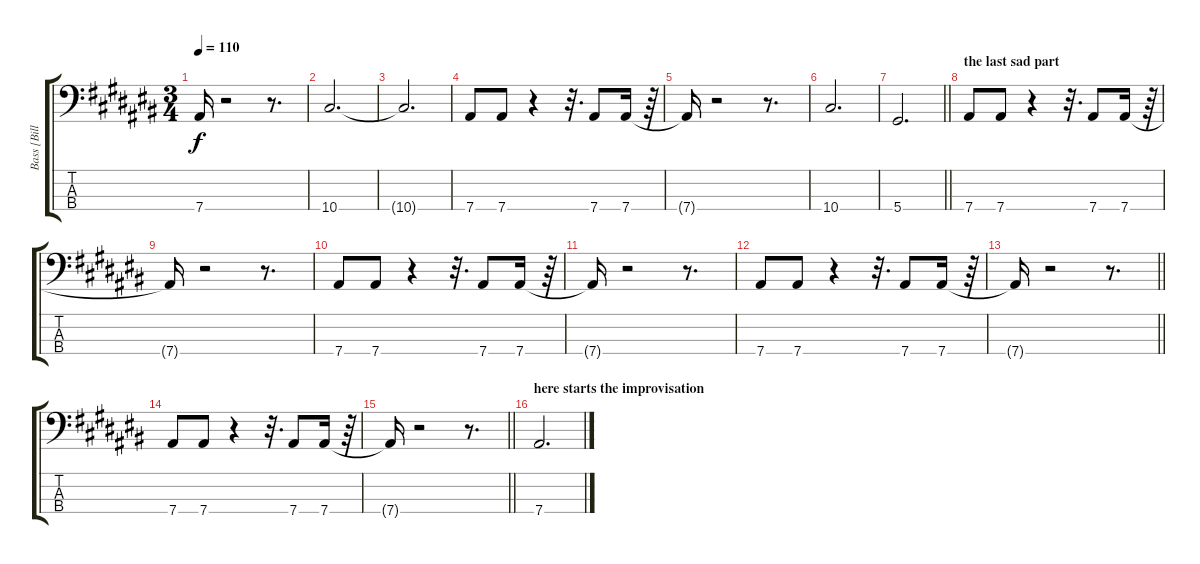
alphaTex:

\track ("Bass [Bill Laswell]" "Bass [Bill") {instrument acousticbass}
\staff {score tabs}
\tuning (Gb2 Db2 Ab1 Eb1) {hide}
\ts (3 4)
\tempo 110
\clef f4
\ks c#
7.4{t}.16{dy f} r.2 r.8{d} |
10.4.2{d} |
10.4{t}.2{d} |
7.4.8 7.4.8 r.4 r.32{d} 7.4.8 7.4.16 r.64 |
7.4{t}.16 r.2 r.8{d} |
10.4.2{d} |
\barLineRight lightlight
5.4.2{d} |
\section ("" "the last sad part")
7.4.8 7.4.8 r.4 r.32{d} 7.4.8 7.4.16 r.64 |
7.4{t}.16 r.2 r.8{d} |
7.4.8 7.4.8 r.4 r.32{d} 7.4.8 7.4.16 r.64 |
7.4{t}.16 r.2 r.8{d} |
7.4.8 7.4.8 r.4 r.32{d} 7.4.8 7.4.16 r.64 |
\barLineRight lightlight
7.4{t}.16 r.2 r.8{d} |
\section ("" "")
7.4.8 7.4.8 r.4 r.32{d} 7.4.8 7.4.16 r.64 |
\barLineRight lightlight
7.4{t}.16 r.2 r.8{d} |
\section ("" "here starts the improvisation")
7.4.2{d}
